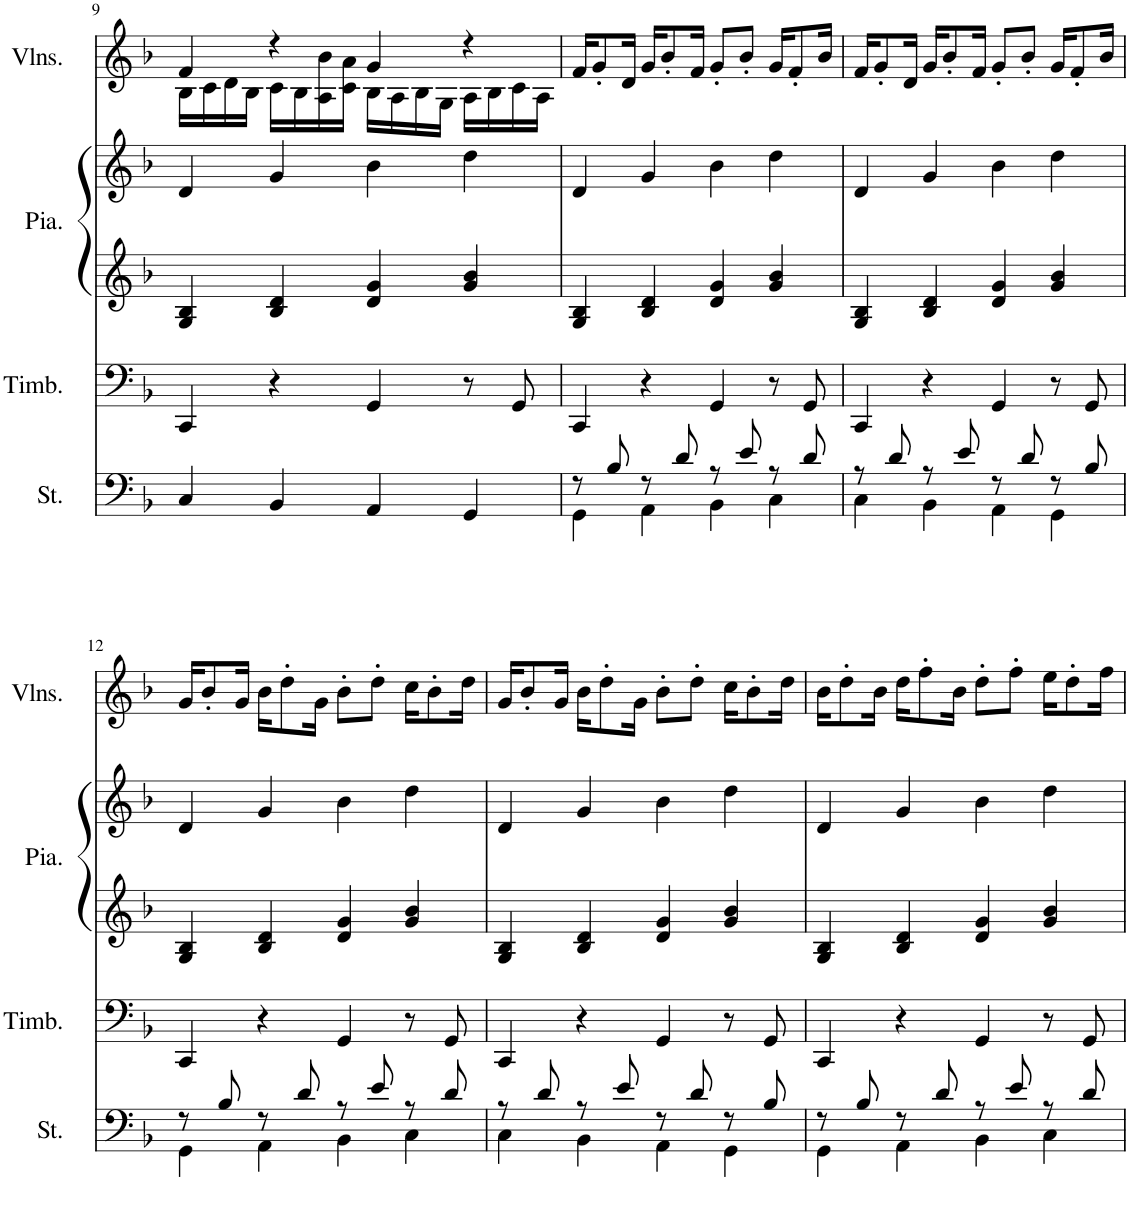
**kern	**kern	**kern	**kern	**kern
*part4	*part3	*part2	*part2	*part1
*staff5	*staff4	*staff3	*staff2	*staff1
*I"Cordes	*I"Timbales	*I"Piano	*	*I"Violons
*	*I'Timb.	*I'Pia.	*	*I'Vlns.
!!LO:PB:g=z
*clefF4	*clefF4	*clefG2	*clefG2	*clefG2
*k[b-]	*k[b-]	*k[b-]	*k[b-]	*k[b-]
*M4/4	*M4/4	*M4/4	*M4/4	*M4/4
=9	=9	=9	=9	=9
*	*	*	*	*^
4C/	4CC/	4G/ 4B-/	4d/	4f/	16B-\LL
.	.	.	.	.	16c\
.	.	.	.	.	16d\
.	.	.	.	.	16B-\JJ
4BB-/	4r	4B-/ 4d/	4g/	4r	16c\LL
.	.	.	.	.	16B-\
.	.	.	.	.	16A\ 16b-\
.	.	.	.	.	16c\ 16a\JJ
4AA/	4GG/	4d/ 4g/	4b-\	4g/	16B-\LL
.	.	.	.	.	16A\
.	.	.	.	.	16B-\
.	.	.	.	.	16G\JJ
4GG/	8r	4g/ 4b-/	4dd\	4r	16A\LL
.	.	.	.	.	16B-\
.	8GG/	.	.	.	16c\
.	.	.	.	.	16A\JJ
*	*	*	*	*v	*v
=10	=10	=10	=10	=10
*^	*	*	*	*
8r	4GG\	4CC/	4G/ 4B-/	4d/	16f/KL
.	.	.	.	.	8g'/
8B-/	.	.	.	.	.
.	.	.	.	.	16d/Jk
8r	4AA\	4r	4B-/ 4d/	4g/	16g/KL
.	.	.	.	.	8b-'/
8d/	.	.	.	.	.
.	.	.	.	.	16f/Jk
8r	4BB-\	4GG/	4d/ 4g/	4b-\	8g'/L
8e/	.	.	.	.	8b-'/J
8r	4C\	8r	4g/ 4b-/	4dd\	16g/KL
.	.	.	.	.	8f'/
8d/	.	8GG/	.	.	.
.	.	.	.	.	16b-/Jk
=11	=11	=11	=11	=11	=11
8r	4C\	4CC/	4G/ 4B-/	4d/	16f/KL
.	.	.	.	.	8g'/
8d/	.	.	.	.	.
.	.	.	.	.	16d/Jk
8r	4BB-\	4r	4B-/ 4d/	4g/	16g/KL
.	.	.	.	.	8b-'/
8e/	.	.	.	.	.
.	.	.	.	.	16f/Jk
8r	4AA\	4GG/	4d/ 4g/	4b-\	8g'/L
8d/	.	.	.	.	8b-'/J
8r	4GG\	8r	4g/ 4b-/	4dd\	16g/KL
.	.	.	.	.	8f'/
8B-/	.	8GG/	.	.	.
.	.	.	.	.	16b-/Jk
!!LO:LB:g=z
=12	=12	=12	=12	=12	=12
8r	4GG\	4CC/	4G/ 4B-/	4d/	16g/KL
.	.	.	.	.	8b-'/
8B-/	.	.	.	.	.
.	.	.	.	.	16g/Jk
8r	4AA\	4r	4B-/ 4d/	4g/	16b-\KL
.	.	.	.	.	8dd'\
8d/	.	.	.	.	.
.	.	.	.	.	16g\Jk
8r	4BB-\	4GG/	4d/ 4g/	4b-\	8b-'\L
8e/	.	.	.	.	8dd'\J
8r	4C\	8r	4g/ 4b-/	4dd\	16cc\KL
.	.	.	.	.	8b-'\
8d/	.	8GG/	.	.	.
.	.	.	.	.	16dd\Jk
=13	=13	=13	=13	=13	=13
8r	4C\	4CC/	4G/ 4B-/	4d/	16g/KL
.	.	.	.	.	8b-'/
8d/	.	.	.	.	.
.	.	.	.	.	16g/Jk
8r	4BB-\	4r	4B-/ 4d/	4g/	16b-\KL
.	.	.	.	.	8dd'\
8e/	.	.	.	.	.
.	.	.	.	.	16g\Jk
8r	4AA\	4GG/	4d/ 4g/	4b-\	8b-'\L
8d/	.	.	.	.	8dd'\J
8r	4GG\	8r	4g/ 4b-/	4dd\	16cc\KL
.	.	.	.	.	8b-'\
8B-/	.	8GG/	.	.	.
.	.	.	.	.	16dd\Jk
=14	=14	=14	=14	=14	=14
8r	4GG\	4CC/	4G/ 4B-/	4d/	16b-\KL
.	.	.	.	.	8dd'\
8B-/	.	.	.	.	.
.	.	.	.	.	16b-\Jk
8r	4AA\	4r	4B-/ 4d/	4g/	16dd\KL
.	.	.	.	.	8ff'\
8d/	.	.	.	.	.
.	.	.	.	.	16b-\Jk
8r	4BB-\	4GG/	4d/ 4g/	4b-\	8dd'\L
8e/	.	.	.	.	8ff'\J
8r	4C\	8r	4g/ 4b-/	4dd\	16ee\KL
.	.	.	.	.	8dd'\
8d/	.	8GG/	.	.	.
.	.	.	.	.	16ff\Jk
*v	*v	*	*	*	*
=	=	=	=	=
*-	*-	*-	*-	*-
